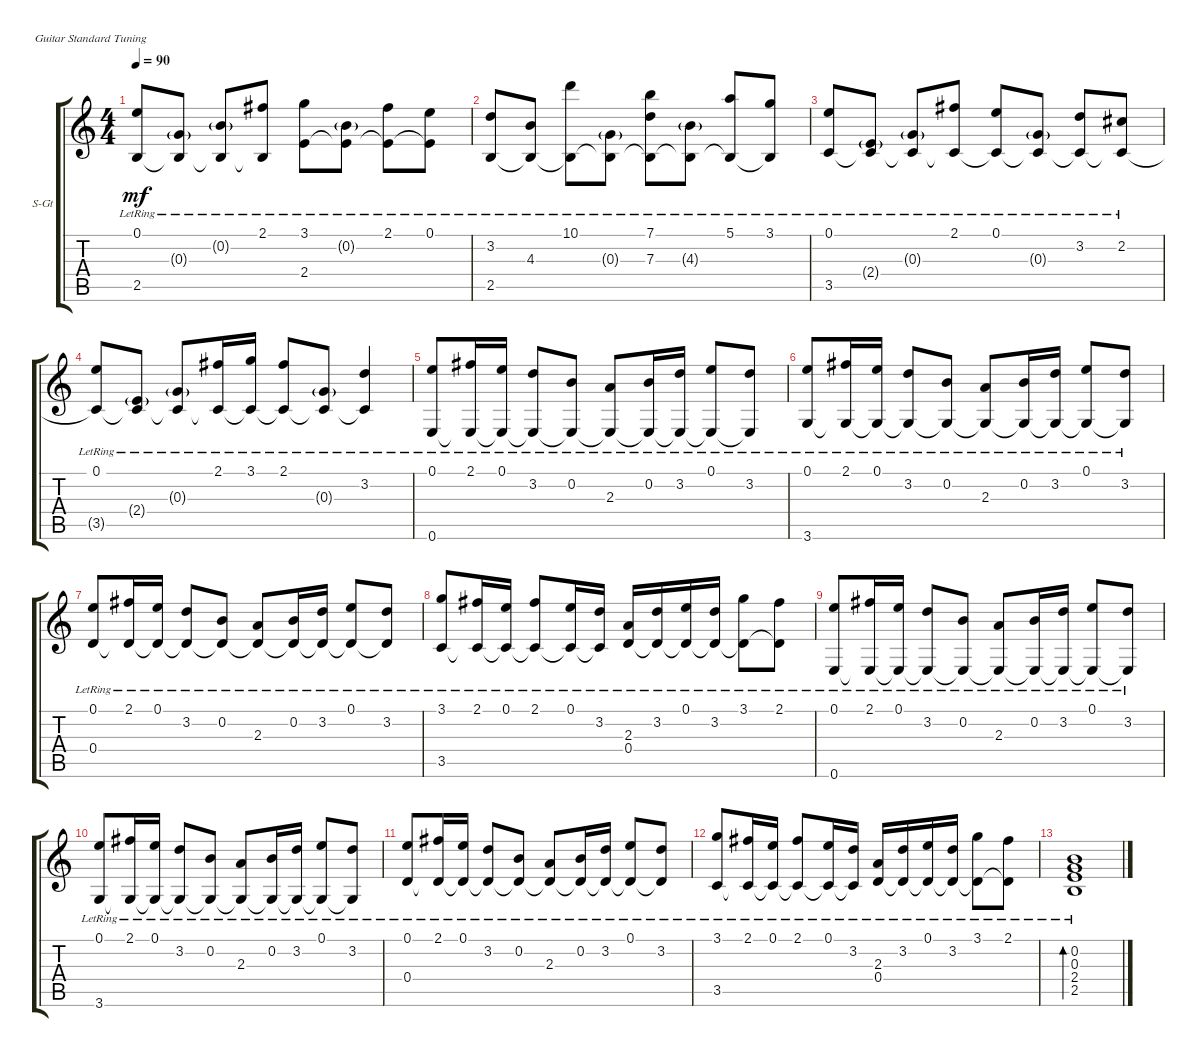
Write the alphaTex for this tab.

\defaultSystemsLayout 4
\bracketExtendMode groupsimilarinstruments
\firstSystemTrackNameOrientation horizontal
\otherSystemsTrackNameOrientation horizontal
\track ("Steel Guitar" "S-Gt") {instrument acousticguitarsteel}
\staff {score tabs}
\tuning (E4 B3 G3 D3 A2 E2)
\ts (4 4)
\tempo 90
\clef g2
\ks c
(0.1{lr} 2.5{lr}).8{dy mf} (0.3{g lr} 2.5{lr t}).8 (0.2{g lr} 2.5{lr t}).8 (2.1{lr} 2.5{lr t}).8 (3.1{lr} 2.4{lr}).8 (0.2{g lr} 2.4{lr t}).8 (2.1{lr} 2.4{lr t}).8 (0.1{lr} 2.4{lr t}).8 |
(3.2{lr} 2.5{lr}).8 (4.3{lr} 2.5{lr t}).8 (10.1{lr} 2.5{lr t}).8 (0.3{g lr} 2.5{lr t}).8 (7.1{lr} 7.3{lr} 2.5{lr t}).8 (4.3{g lr} 2.5{lr t}).8 (5.1{lr} 2.5{lr t}).8 (3.1{lr} 2.5{lr t}).8 |
(0.1{lr} 3.5{lr}).8 (2.4{g lr} 3.5{lr t}).8 (0.3{g lr} 3.5{lr t}).8 (2.1{lr} 3.5{lr t}).8 (0.1{lr} 3.5{lr t}).8 (0.3{g lr} 3.5{lr t}).8 (3.2{lr} 3.5{lr t}).8 (2.2{lr} 3.5{lr t}).8 |
(0.1{lr} 3.5{lr t}).8 (2.4{g lr} 3.5{lr t}).8 (0.3{g lr} 3.5{lr t}).8 (2.1{lr} 3.5{lr t}).16 (3.1{lr} 3.5{lr t}).16 (2.1{lr} 3.5{lr t}).8 (0.3{g lr} 3.5{lr t}).8 (3.2{lr} 3.5{lr t}).4 |
(0.6{lr} 0.1{lr}).8 (2.1{lr} 0.6{lr t}).16 (0.1{lr} 0.6{lr t}).16 (3.2{lr} 0.6{lr t}).8 (0.2{lr} 0.6{lr t}).8 (0.6{lr t} 2.3{lr}).8 (0.2{lr} 0.6{lr t}).16 (3.2{lr} 0.6{lr t}).16 (0.1{lr} 0.6{lr t}).8 (3.2{lr} 0.6{lr t}).8 |
(0.1{lr} 3.6{lr}).8 (2.1{lr} 3.6{lr t}).16 (0.1{lr} 3.6{lr t}).16 (3.2{lr} 3.6{lr t}).8 (0.2{lr} 3.6{lr t}).8 (2.3{lr} 3.6{lr t}).8 (0.2{lr} 3.6{lr t}).16 (3.2{lr} 3.6{lr t}).16 (0.1{lr} 3.6{lr t}).8 (3.2{lr} 3.6{lr t}).8 |
(0.1{lr} 0.4{lr}).8 (2.1{lr} 0.4{lr t}).16 (0.1{lr} 0.4{lr t}).16 (3.2{lr} 0.4{lr t}).8 (0.2{lr} 0.4{lr t}).8 (2.3{lr} 0.4{lr t}).8 (0.2{lr} 0.4{lr t}).16 (3.2{lr} 0.4{lr t}).16 (0.1{lr} 0.4{lr t}).8 (3.2{lr} 0.4{lr t}).8 |
(3.1{lr} 3.5{lr}).8 (2.1{lr} 3.5{lr t}).16 (0.1{lr} 3.5{lr t}).16 (2.1{lr} 3.5{lr t}).8 (0.1{lr} 3.5{lr t}).16 (3.2{lr} 3.5{lr t}).16 (2.3{lr} 0.4{lr}).16 (3.2{lr} 0.4{lr t}).16 (0.1{lr} 0.4{lr t}).16 (3.2{lr} 0.4{lr t}).16 (3.1{lr} 0.4{lr t}).8 (2.1{lr} 0.4{lr t}).8 |
(0.6{lr} 0.1{lr}).8 (2.1{lr} 0.6{lr t}).16 (0.1{lr} 0.6{lr t}).16 (3.2{lr} 0.6{lr t}).8 (0.2{lr} 0.6{lr t}).8 (0.6{lr t} 2.3{lr}).8 (0.2{lr} 0.6{lr t}).16 (3.2{lr} 0.6{lr t}).16 (0.1{lr} 0.6{lr t}).8 (3.2{lr} 0.6{lr t}).8 |
(0.1{lr} 3.6{lr}).8 (2.1{lr} 3.6{lr t}).16 (0.1{lr} 3.6{lr t}).16 (3.2{lr} 3.6{lr t}).8 (0.2{lr} 3.6{lr t}).8 (2.3{lr} 3.6{lr t}).8 (0.2{lr} 3.6{lr t}).16 (3.2{lr} 3.6{lr t}).16 (0.1{lr} 3.6{lr t}).8 (3.2{lr} 3.6{lr t}).8 |
(0.1{lr} 0.4{lr}).8 (2.1{lr} 0.4{lr t}).16 (0.1{lr} 0.4{lr t}).16 (3.2{lr} 0.4{lr t}).8 (0.2{lr} 0.4{lr t}).8 (2.3{lr} 0.4{lr t}).8 (0.2{lr} 0.4{lr t}).16 (3.2{lr} 0.4{lr t}).16 (0.1{lr} 0.4{lr t}).8 (3.2{lr} 0.4{lr t}).8 |
(3.1{lr} 3.5{lr}).8 (2.1{lr} 3.5{lr t}).16 (0.1{lr} 3.5{lr t}).16 (2.1{lr} 3.5{lr t}).8 (0.1{lr} 3.5{lr t}).16 (3.2{lr} 3.5{lr t}).16 (2.3{lr} 0.4{lr}).16 (3.2{lr} 0.4{lr t}).16 (0.1{lr} 0.4{lr t}).16 (3.2{lr} 0.4{lr t}).16 (3.1{lr} 0.4{lr t}).8 (2.1{lr} 0.4{lr t}).8 |
(0.2{lr} 2.4{lr} 2.5{lr} 0.3{lr}).1{bd 236}
